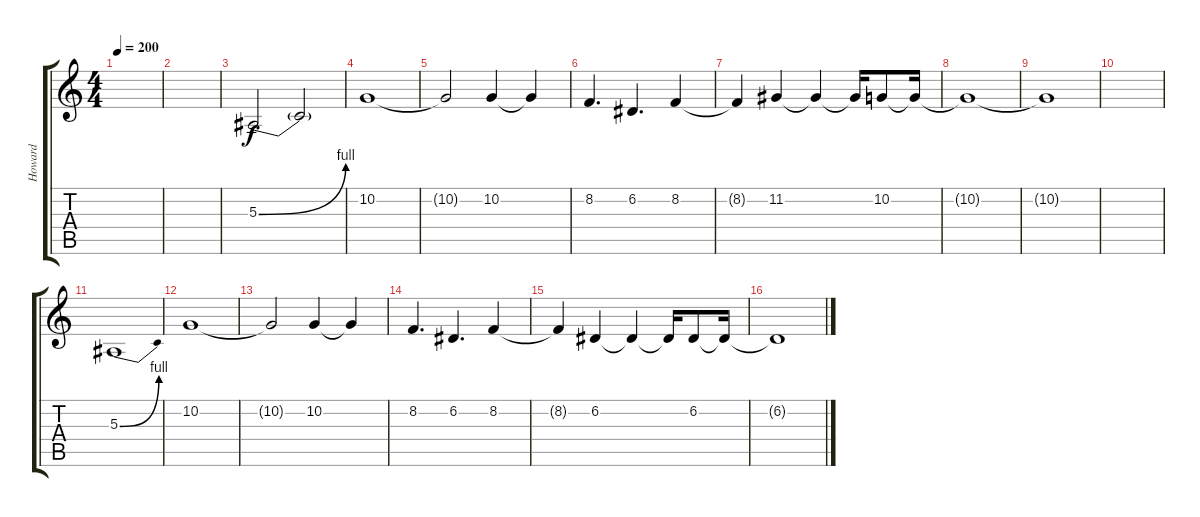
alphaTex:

\track ("Howard" "Howard") {instrument oboe}
\staff {score tabs}
\tuning (D4 A3 F3 C3 G2 C2) {hide}
\ts (4 4)
\tempo 200
\clef g2
\ks c
|
|
5.3{be (bend 0 0 60 4)}.2 5.3{t}.2 |
10.2.1 |
10.2{t}.2 10.2.4 10.2{t}.4 |
8.2.4{d} 6.2.4{d} 8.2.4 |
8.2{t}.4 11.2.4 11.2{t}.4 11.2{t}.16 10.2.8 10.2{t}.16 |
10.2{t}.1 |
10.2{t}.1 |
|
5.3{be (bend 0 0 60 4)}.1 |
10.2.1 |
10.2{t}.2 10.2.4 10.2{t}.4 |
8.2.4{d} 6.2.4{d} 8.2.4 |
8.2{t}.4 6.2.4 6.2{t}.4 6.2{t}.16 6.2.8 6.2{t}.16 |
6.2{t}.1
